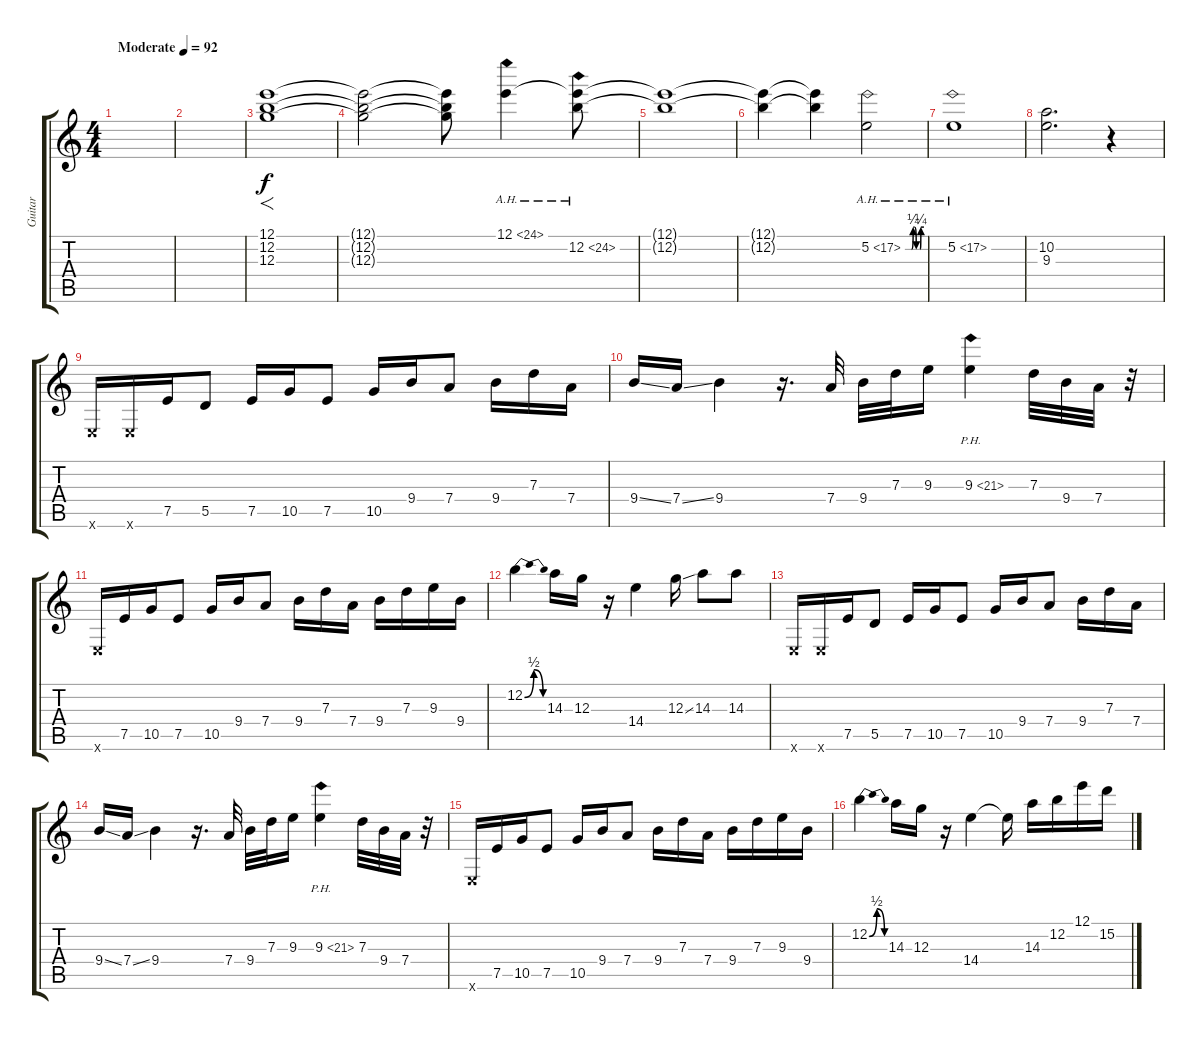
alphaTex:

\track ("Guitar" "Guitar") {instrument overdrivenguitar}
\staff {score tabs}
\tuning (E4 B3 G3 D3 A2 E2) {hide}
\ts (4 4)
\tempo (92 "Moderate")
\clef g2
\ks c
|
|
(12.1 12.2 12.3).1{f} |
(12.1{t} 12.2{t} 12.3{t}).2 (12.1{t} 12.2{t} 12.3{t}).8 12.1{ah 12}.4 (12.1{t} 12.2{ah 12}).8 |
(12.1{t} 12.2{t}).1{volume 5} |
(12.1{t} 12.2{t}).4 (12.1{t} 12.2{t}).4 5.2{be (custom 0 0 20 0 25 1 30 1 35 0 48 0 50 1 60 1) ah 12}.2{volume 10} |
5.2{ah 12}.1{volume 0} |
(10.2 9.3).2{d volume 11} r.4 |
0.6{x}.16 0.6{x}.16 7.5.16 5.5.8 7.5.16 10.5.16 7.5.8 10.5.16 9.4.16 7.4.8 9.4.16 7.3.16 7.4.16 |
9.4{ss}.16 7.4{ss}.16 9.4.4 r.16{d} 7.4.32 9.4.32 7.3.32 9.3.16 9.3{ph 12}.4 7.3.32 9.4.32 7.4.32 r.32 |
0.6{x}.16 7.5.16 10.5.16 7.5.8 10.5.16 9.4.16 7.4.8 9.4.16 7.3.16 7.4.16 9.4.16 7.3.16 9.3.16 9.4.16 |
12.2{be (bendrelease 0 0 15 2 45 2 60 0)}.4 14.3.16 12.3.16 r.16 14.4.4 12.3{ss}.16 14.3.8 14.3.8 |
0.6{x}.16 0.6{x}.16 7.5.16 5.5.8 7.5.16 10.5.16 7.5.8 10.5.16 9.4.16 7.4.8 9.4.16 7.3.16 7.4.16 |
9.4{ss}.16 7.4{ss}.16 9.4.4 r.16{d} 7.4.32 9.4.32 7.3.32 9.3.16 9.3{ph 12}.4 7.3.32 9.4.32 7.4.32 r.32 |
0.6{x}.16 7.5.16 10.5.16 7.5.8 10.5.16 9.4.16 7.4.8 9.4.16 7.3.16 7.4.16 9.4.16 7.3.16 9.3.16 9.4.16 |
12.2{be (bendrelease 0 0 15 2 45 2 60 0)}.4 14.3.16 12.3.16 r.16 14.4.4 14.4{t}.16 14.3.16 12.2.16 12.1.16 15.2.16
